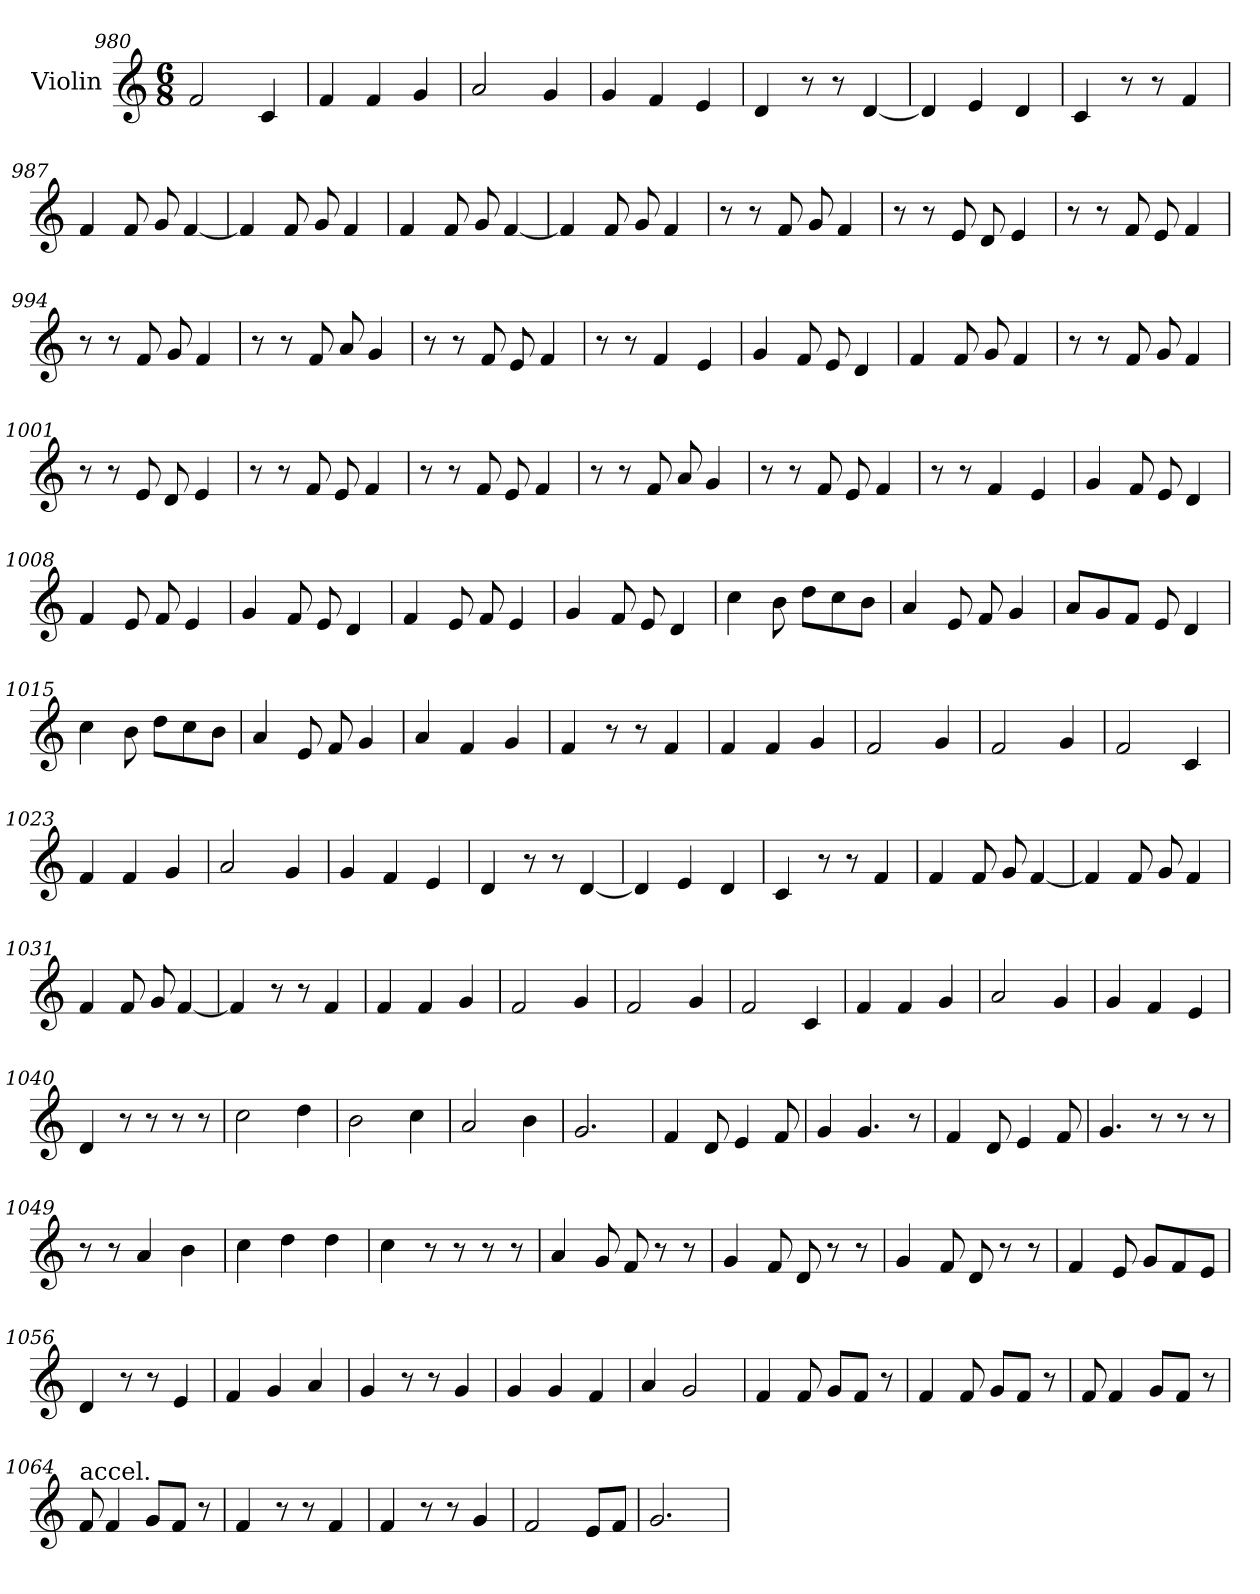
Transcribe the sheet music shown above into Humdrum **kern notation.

**kern
*part1
*staff1
*I"Violin
*clefG2
*k[]
*C:
*M6/8
=980
2f/
4c/
=981
4f/
4f/
4g/
=982
2a/
4g/
!!LO:PB:g=z
=983
4g/
4f/
4e/
=984
4d/
8r
8r
[4d/
=985
4d/]
4e/
4d/
!!LO:PB:g=z
=986
4c/
8r
8r
4f/
=987
4f/
8f/
8g/
[4f/
=988
4f/]
8f/
8g/
4f/
=989
4f/
8f/
8g/
[4f/
!!LO:PB:g=z
=990
4f/]
8f/
8g/
4f/
=991
8r
8r
8f/
8g/
4f/
!!LO:PB:g=z
=992
8r
8r
8e/
8d/
4e/
=993
8r
8r
8f/
8e/
4f/
=994
8r
8r
8f/
8g/
4f/
=995
8r
8r
8f/
8a/
4g/
!!LO:PB:g=z
=996
8r
8r
8f/
8e/
4f/
=997
8r
8r
4f/
4e/
!!LO:PB:g=z
=998
4g/
8f/
8e/
4d/
=999
4f/
8f/
8g/
4f/
=1000
8r
8r
8f/
8g/
4f/
=1001
8r
8r
8e/
8d/
4e/
!!LO:PB:g=z
=1002
8r
8r
8f/
8e/
4f/
=1003
8r
8r
8f/
8e/
4f/
!!LO:PB:g=z
=1004
8r
8r
8f/
8a/
4g/
=1005
8r
8r
8f/
8e/
4f/
=1006
8r
8r
4f/
4e/
=1007
4g/
8f/
8e/
4d/
!!LO:PB:g=z
=1008
4f/
8e/
8f/
4e/
=1009
4g/
8f/
8e/
4d/
!!LO:PB:g=z
=1010
4f/
8e/
8f/
4e/
=1011
4g/
8f/
8e/
4d/
=1012
4cc\
8b\
8dd\L
8cc\
8b\J
=1013
4a/
8e/
8f/
4g/
!!LO:PB:g=z
=1014
8a/L
8g/
8f/J
8e/
4d/
=1015
4cc\
8b\
8dd\L
8cc\
8b\J
!!LO:PB:g=z
=1016
4a/
8e/
8f/
4g/
=1017
4a/
4f/
4g/
=1018
4f/
8r
8r
4f/
=1019
4f/
4f/
4g/
=1020
2f/
4g/
=1021
2f/
4g/
=1022
2f/
4c/
=1023
4f/
4f/
4g/
!!LO:PB:g=z
=1024
2a/
4g/
=1025
4g/
4f/
4e/
=1026
4d/
8r
8r
[4d/
=1027
4d/]
4e/
4d/
=1028
4c/
8r
8r
4f/
!!LO:PB:g=z
=1029
4f/
8f/
8g/
[4f/
=1030
4f/]
8f/
8g/
4f/
!!LO:PB:g=z
=1031
4f/
8f/
8g/
[4f/
=1032
4f/]
8r
8r
4f/
=1033
4f/
4f/
4g/
=1034
2f/
4g/
=1035
2f/
4g/
!!LO:PB:g=z
=1036
2f/
4c/
=1037
4f/
4f/
4g/
=1038
2a/
4g/
!!LO:PB:g=z
=1039
4g/
4f/
4e/
=1040
4d/
8r
8r
8r
8r
=1041
2cc\
4dd\
=1042
2b\
4cc\
=1043
2a/
4b\
!!LO:PB:g=z
=1044
2.g/
=1045
4f/
8d/
4e/
8f/
=1046
4g/
4.g/
8r
!!LO:PB:g=z
=1047
4f/
8d/
4e/
8f/
=1048
4.g/
8r
8r
8r
=1049
8r
8r
4a/
4b\
=1050
4cc\
4dd\
4dd\
!!LO:PB:g=z
=1051
4cc\
8r
8r
8r
8r
=1052
4a/
8g/
8f/
8r
8r
!!LO:PB:g=z
=1053
4g/
8f/
8d/
8r
8r
=1054
4g/
8f/
8d/
8r
8r
=1055
4f/
8e/
8g/L
8f/
8e/J
=1056
4d/
8r
8r
4e/
!!LO:PB:g=z
=1057
4f/
4g/
4a/
=1058
4g/
8r
8r
4g/
=1059
4g/
4g/
4f/
!!LO:PB:g=z
=1060
4a/
2g/
=1061
4f/
8f/
8g/L
8f/J
8r
=1062
4f/
8f/
8g/L
8f/J
8r
=1063
8f/
4f/
8g/L
8f/J
8r
!!LO:PB:g=z
=1064
!LO:TX:a:t=accel.
8f/
4f/
8g/L
8f/J
8r
=1065
4f/
8r
8r
4f/
!!LO:PB:g=z
=1066
4f/
8r
8r
4g/
=1067
2f/
8e/L
8f/J
=1068
2.g/
=
*-
